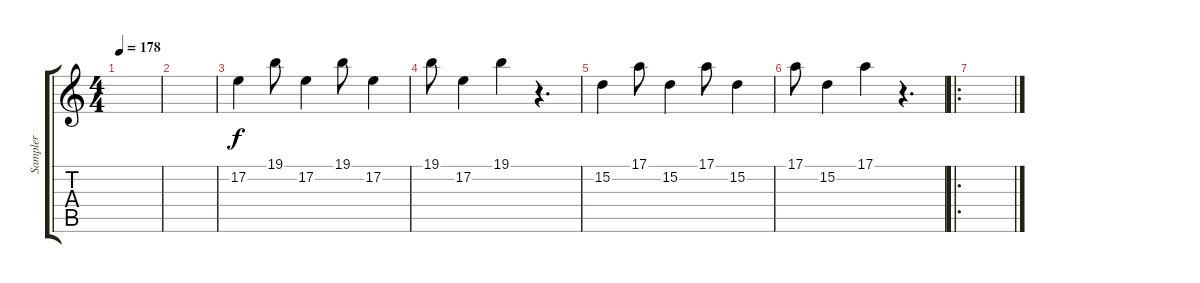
\track ("Sampler" "Sampler") {instrument synthvoice}
\staff {score tabs}
\tuning (E4 B3 G3 D3 A2 E2) {hide}
\ts (4 4)
\tempo 178
\clef g2
\ks c
|
|
17.2.4 19.1.8 17.2.4 19.1.8 17.2.4 |
19.1.8 17.2.4 19.1.4 r.4{d} |
15.2.4 17.1.8 15.2.4 17.1.8 15.2.4 |
17.1.8 15.2.4 17.1.4 r.4{d} |
\ro
